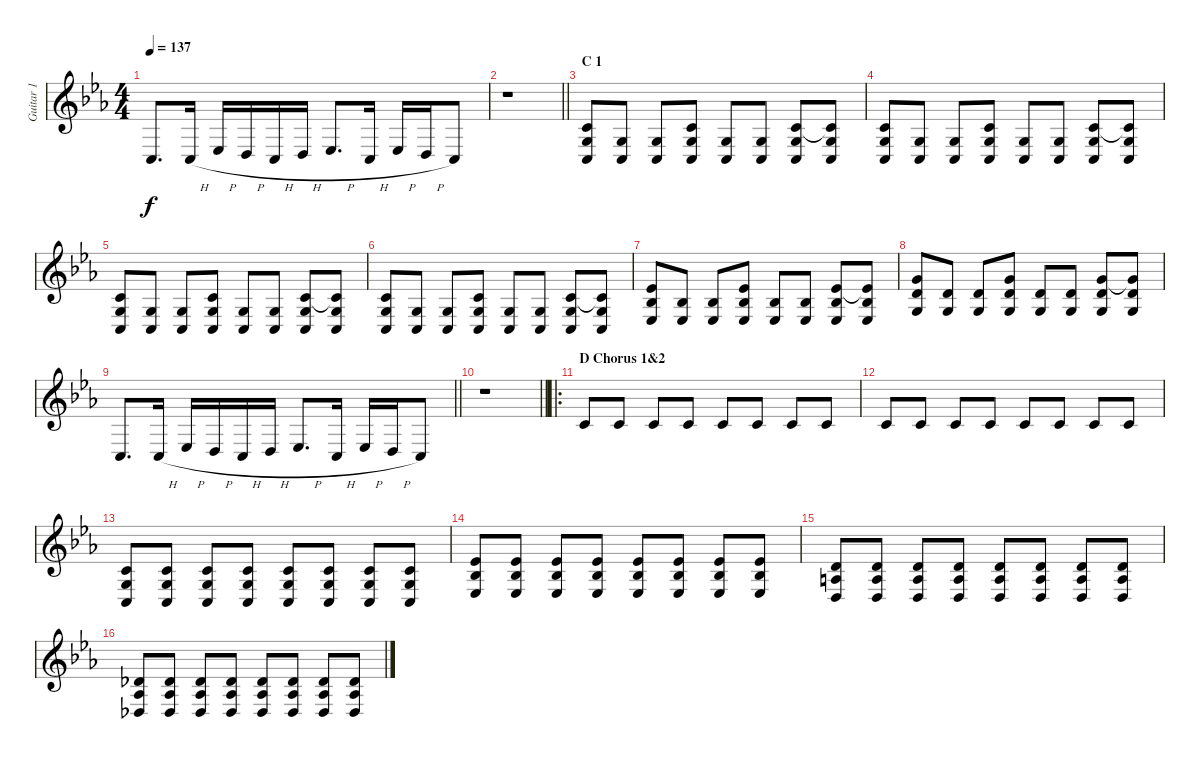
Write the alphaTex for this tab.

\track ("Guitar 1" "Guitar 1") {instrument distortionguitar}
\staff {score}
\tuning (D4 A3 F3 C3 G2 C2) {hide}
\ts (4 4)
\tempo 137
\clef g2
\ks eb
0.6.8{d dy f} 0.6{h}.16 3.6{h}.16 2.6{h}.16 0.6{h}.16 2.6{h}.16 3.6{h}.8{d} 0.6{h}.16 3.6{h}.16 2.6{h}.16 0.6.8 |
\barLineRight lightlight
r.1 |
\section ("" "C 1")
(0.4 0.5 0.6).8 (0.5{pm} 0.6{pm}).8 (0.5{pm} 0.6{pm}).8 (0.4 0.5 0.6).8 (0.5{pm} 0.6{pm}).8 (0.5{pm} 0.6{pm}).8 (0.4 0.5 0.6).8 (0.4{t} 0.5{pm} 0.6{pm}).8 |
(0.4 0.5 0.6).8 (0.5{pm} 0.6{pm}).8 (0.5{pm} 0.6{pm}).8 (0.4 0.5 0.6).8 (0.5{pm} 0.6{pm}).8 (0.5{pm} 0.6{pm}).8 (0.4 0.5 0.6).8 (0.4{t} 0.5{pm} 0.6{pm}).8 |
(0.4 0.5 0.6).8 (0.5{pm} 0.6{pm}).8 (0.5{pm} 0.6{pm}).8 (0.4 0.5 0.6).8 (0.5{pm} 0.6{pm}).8 (0.5{pm} 0.6{pm}).8 (0.4 0.5 0.6).8 (0.4{t} 0.5{pm} 0.6{pm}).8 |
(0.4 0.5 0.6).8 (0.5{pm} 0.6{pm}).8 (0.5{pm} 0.6{pm}).8 (0.4 0.5 0.6).8 (0.5{pm} 0.6{pm}).8 (0.5{pm} 0.6{pm}).8 (0.4 0.5 0.6).8 (0.4{t} 0.5{pm} 0.6{pm}).8 |
(3.4 3.5 3.6).8 (3.5{pm} 3.6{pm}).8 (3.5{pm} 3.6{pm}).8 (3.4 3.5 3.6).8 (3.5{pm} 3.6{pm}).8 (3.5{pm} 3.6{pm}).8 (3.4 3.5 3.6).8 (3.4{t} 3.5{pm} 3.6{pm}).8 |
(7.4 7.5 7.6).8 (7.5{pm} 7.6{pm}).8 (7.5{pm} 7.6{pm}).8 (7.4 7.5 7.6).8 (7.5{pm} 7.6{pm}).8 (7.5{pm} 7.6{pm}).8 (7.4 7.5 7.6).8 (7.4{t} 7.5{pm} 7.6{pm}).8 |
\barLineRight lightlight
0.6.8{d} 0.6{h}.16 3.6{h}.16 2.6{h}.16 0.6{h}.16 2.6{h}.16 3.6{h}.8{d} 0.6{h}.16 3.6{h}.16 2.6{h}.16 0.6.8 |
\barLineRight lightlight
r.1 |
\ro
\section ("" "D Chorus 1&2")
5.5.8 5.5.8 5.5.8 5.5.8 5.5.8 5.5.8 5.5.8 5.5.8 |
5.5.8 5.5.8 5.5.8 5.5.8 5.5.8 5.5.8 5.5.8 5.5.8 |
(0.4 0.5 0.6).8 (0.4 0.5 0.6).8 (0.4 0.5 0.6).8 (0.4 0.5 0.6).8 (0.4 0.5 0.6).8 (0.4 0.5 0.6).8 (0.4 0.5 0.6).8 (0.4 0.5 0.6).8 |
(3.4 3.5 3.6).8 (3.4 3.5 3.6).8 (3.4 3.5 3.6).8 (3.4 3.5 3.6).8 (3.4 3.5 3.6).8 (3.4 3.5 3.6).8 (3.4 3.5 3.6).8 (3.4 3.5 3.6).8 |
(2.4 2.5 2.6).8 (2.4 2.5 2.6).8 (2.4 2.5 2.6).8 (2.4 2.5 2.6).8 (2.4 2.5 2.6).8 (2.4 2.5 2.6).8 (2.4 2.5 2.6).8 (2.4 2.5 2.6).8 |
(1.4 1.5 1.6).8 (1.4 1.5 1.6).8 (1.4 1.5 1.6).8 (1.4 1.5 1.6).8 (1.4 1.5 1.6).8 (1.4 1.5 1.6).8 (1.4 1.5 1.6).8 (1.4 1.5 1.6).8
